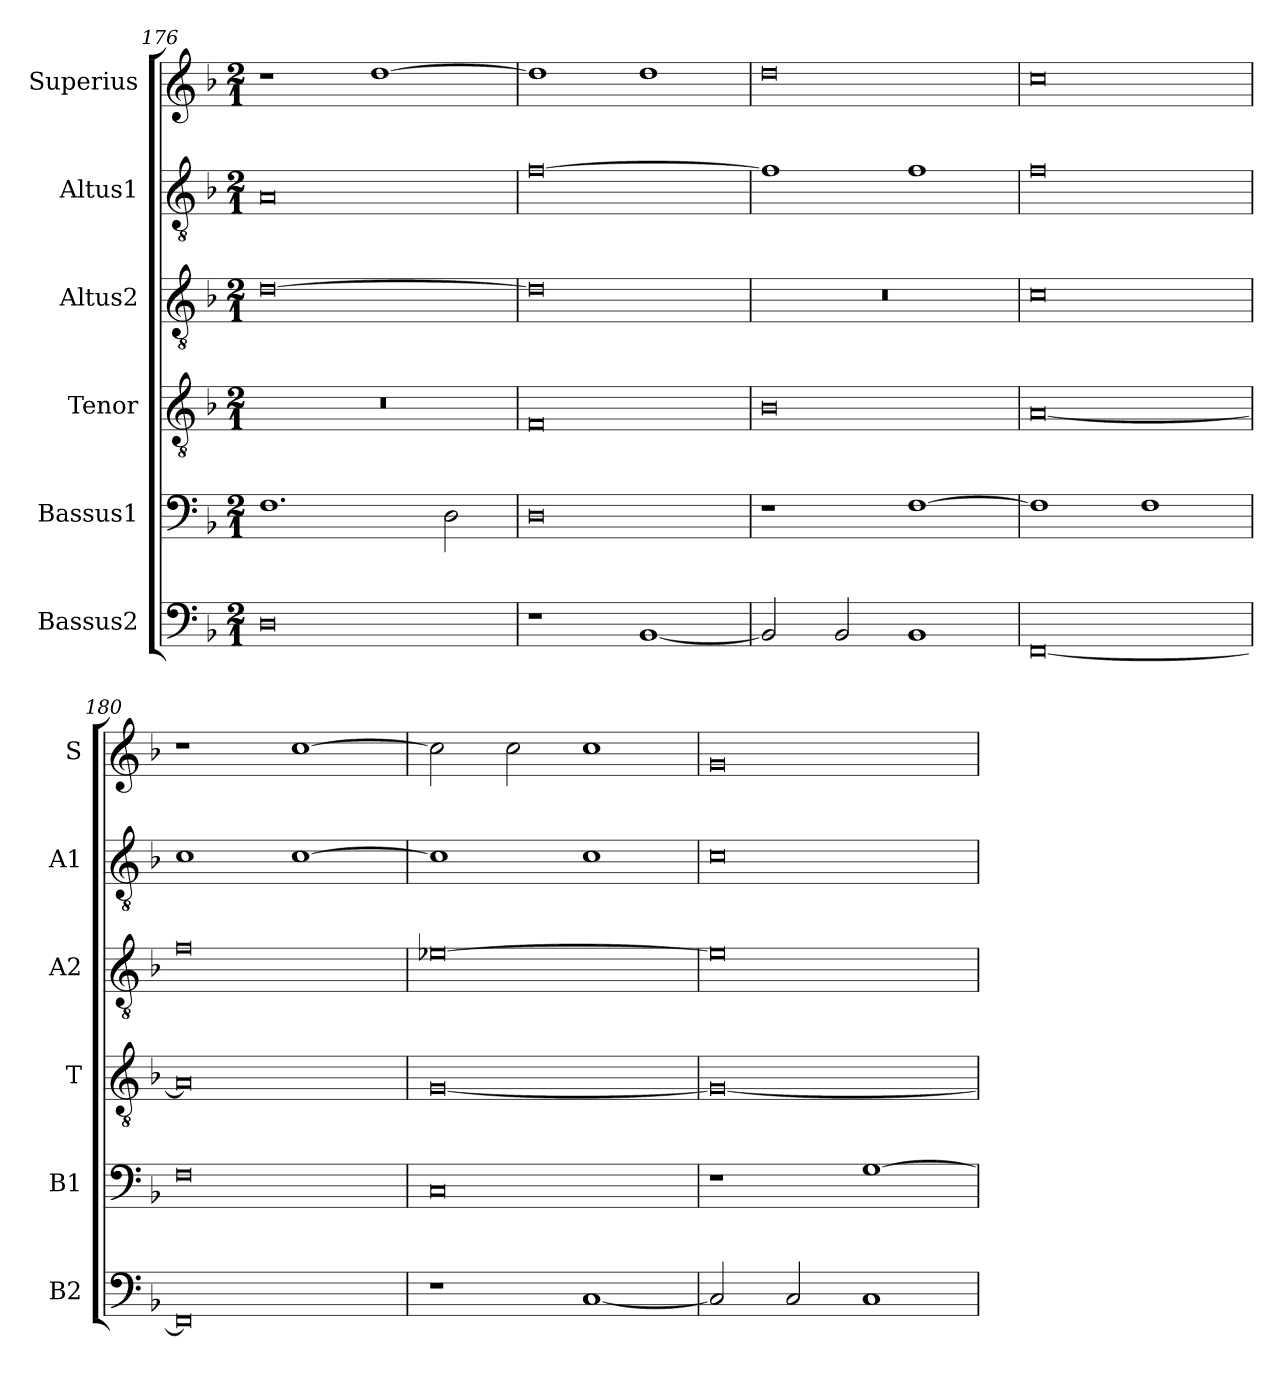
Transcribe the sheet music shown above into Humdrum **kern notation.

**kern	**kern	**kern	**kern	**kern	**kern
*part6	*part5	*part4	*part3	*part2	*part1
*staff6	*staff5	*staff4	*staff3	*staff2	*staff1
*I"Bassus2	*I"Bassus1	*I"Tenor	*I"Altus2	*I"Altus1	*I"Superius
*I'B2	*I'B1	*I'T	*I'A2	*I'A1	*I'S
*clefF4	*clefF4	*clefGv2	*clefGv2	*clefGv2	*clefG2
*k[b-]	*k[b-]	*k[b-]	*k[b-]	*k[b-]	*k[b-]
*M2/1	*M2/1	*M2/1	*M2/1	*M2/1	*M2/1
=176	=176	=176	=176	=176	=176
0D	1.F	0r	[0d	0A	1r
.	.	.	.	.	[1dd
.	2D\	.	.	.	.
=177	=177	=177	=177	=177	=177
1r	0D	0F	0d]	[0f	1dd]
[1BB-	.	.	.	.	1dd
=178	=178	=178	=178	=178	=178
2BB-/]	1r	0B-	0r	1f]	0dd
2BB-/	.	.	.	.	.
1BB-	[1F	.	.	1f	.
=179	=179	=179	=179	=179	=179
[0FF	1F]	[0A	0c	0f	0cc
.	1F	.	.	.	.
=180	=180	=180	=180	=180	=180
0FF]	0F	0A]	0f	1c	1r
.	.	.	.	[1c	[1cc
=181	=181	=181	=181	=181	=181
1r	0C	[0G	[0e-X	1c]	2cc\]
.	.	.	.	.	2cc\
[1C	.	.	.	1c	1cc
=182	=182	=182	=182	=182	=182
2C/]	1r	0G_	0e-]	0c	0g
2C/	.	.	.	.	.
1C	[1G	.	.	.	.
=	=	=	=	=	=
*-	*-	*-	*-	*-	*-
